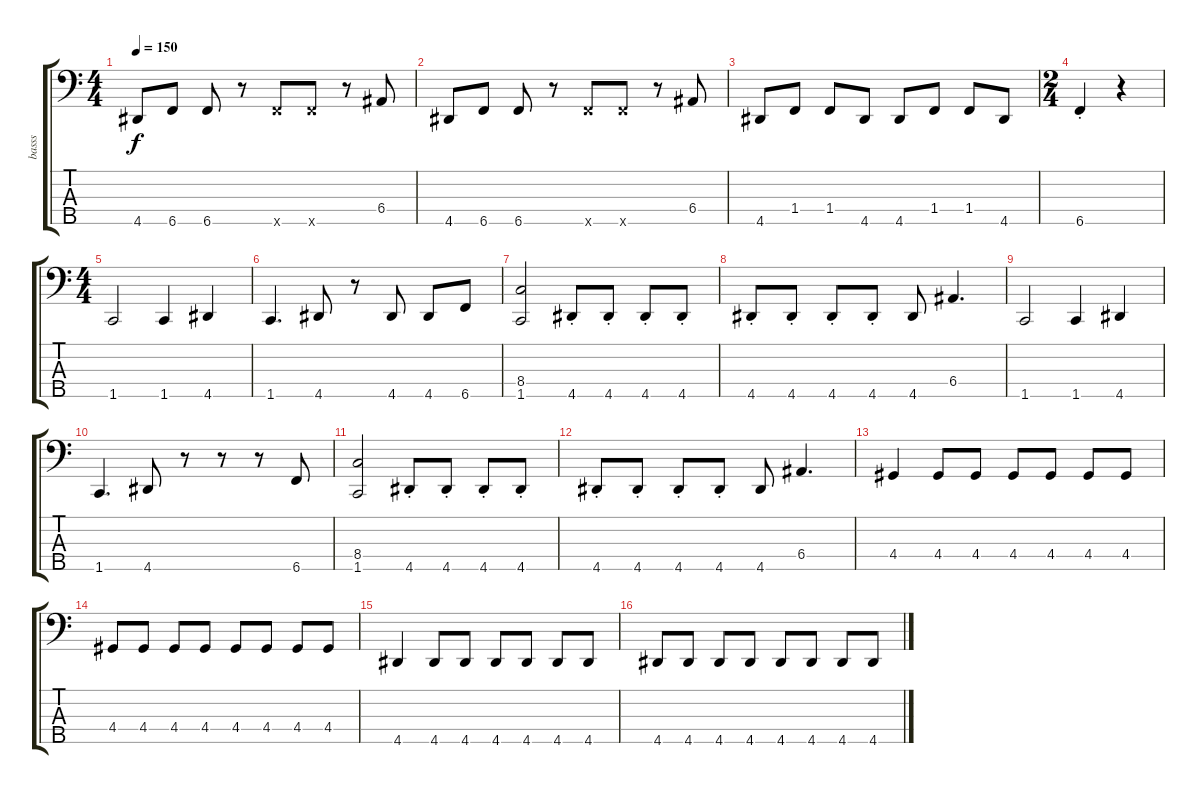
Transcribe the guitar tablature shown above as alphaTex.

\track ("basss" "basss") {instrument electricbassfinger}
\staff {score tabs}
\tuning (G2 D2 A1 E1 B0) {hide}
\ts (4 4)
\tempo 150
\clef f4
\ks c
4.5.8{dy f} 6.5.8 6.5.8 r.8 6.5{x}.8 6.5{x}.8 r.8 6.4.8 |
4.5.8 6.5.8 6.5.8 r.8 6.5{x}.8 6.5{x}.8 r.8 6.4.8 |
4.5.8 1.4.8 1.4.8 4.5.8 4.5.8 1.4.8 1.4.8 4.5.8 |
\ts (2 4)
6.5{st}.4 r.4 |
\ts (4 4)
1.5.2 1.5.4 4.5.4 |
1.5.4{d} 4.5.8 r.8 4.5.8 4.5.8 6.5.8 |
(8.4 1.5).2 4.5{st}.8 4.5{st}.8 4.5{st}.8 4.5{st}.8 |
4.5{st}.8 4.5{st}.8 4.5{st}.8 4.5{st}.8 4.5.8 6.4.4{d} |
1.5.2 1.5.4 4.5.4 |
1.5.4{d} 4.5.8 r.8 r.8 r.8 6.5.8 |
(8.4 1.5).2 4.5{st}.8 4.5{st}.8 4.5{st}.8 4.5{st}.8 |
4.5{st}.8 4.5{st}.8 4.5{st}.8 4.5{st}.8 4.5.8 6.4.4{d} |
4.4.4 4.4.8 4.4.8 4.4.8 4.4.8 4.4.8 4.4.8 |
4.4.8 4.4.8 4.4.8 4.4.8 4.4.8 4.4.8 4.4.8 4.4.8 |
4.5.4 4.5.8 4.5.8 4.5.8 4.5.8 4.5.8 4.5.8 |
4.5.8 4.5.8 4.5.8 4.5.8 4.5.8 4.5.8 4.5.8 4.5.8
